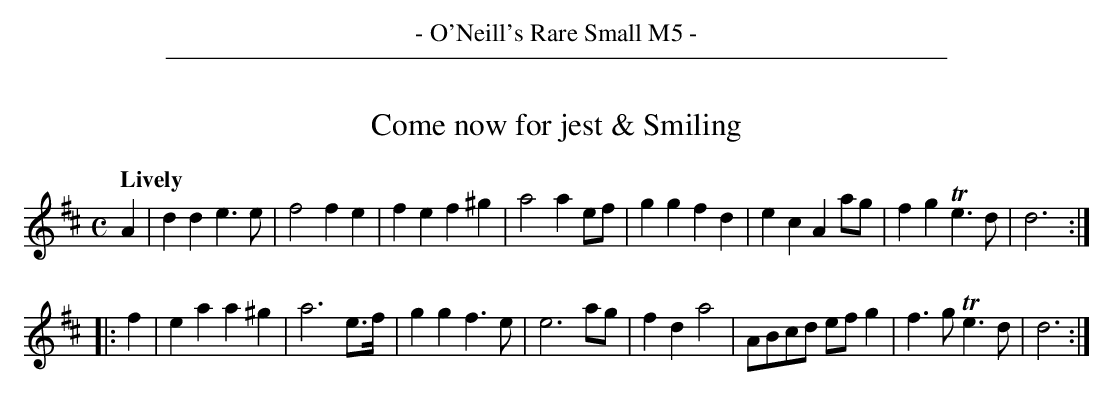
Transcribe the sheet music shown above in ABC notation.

X:1
T: Come now for jest & Smiling
Q: "Lively"
M: C
L: 1/8
K: D
A2 |\
d2d2 e3e | f4 f2e2 | f2e2 f2^g2 | a4 a2ef |\
g2g2 f2d2 | e2c2 A2ag | f2g2 Te3d | d6 ::
f2 |\
e2a2 a2^g2 | a6 e>f | g2g2 f3e | e6 ag |\
f2d2 a4 | ABcd efg2 | f3g Te3d | d6 :|
